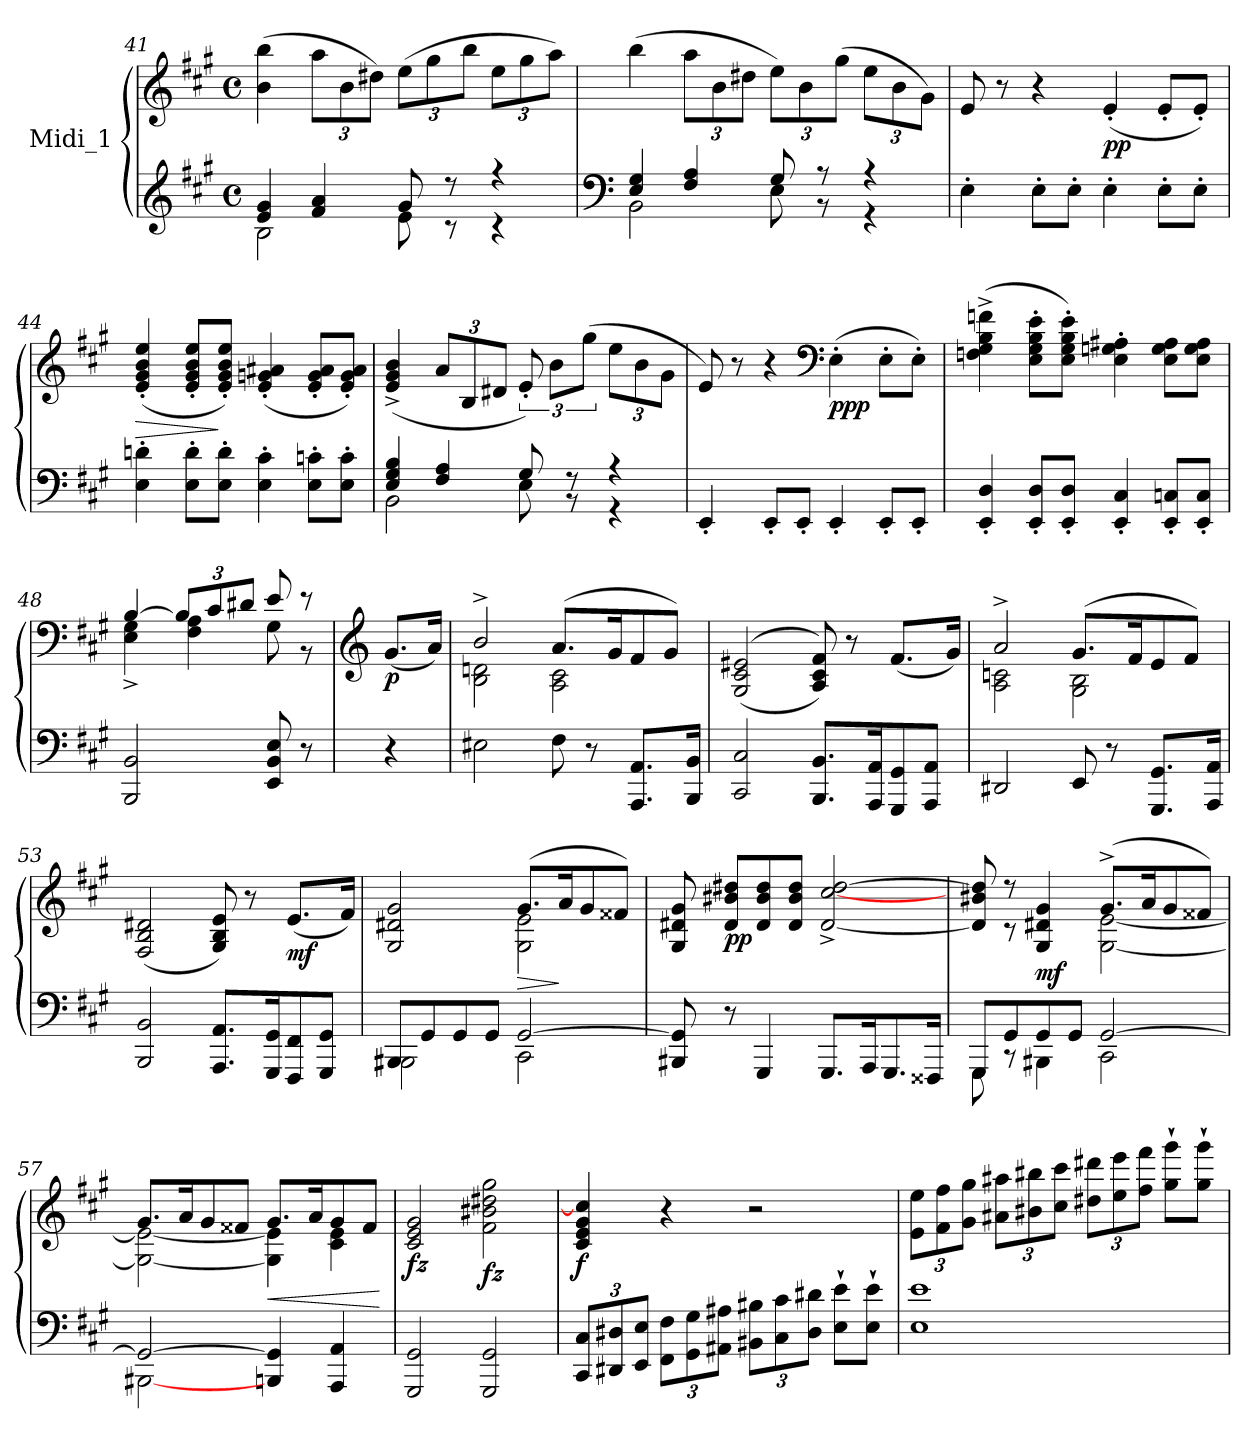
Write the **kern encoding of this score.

**kern	**kern	**dynam
*part1	*part1	*part1
*staff2	*staff1	*staff1/2
*I"Midi_1	*	*
*clefG2	*clefG2	*
*k[f#c#g#]	*k[f#c#g#]	*
*A:	*A:	*
*M4/4	*M4/4	*
*met(c)	*met(c)	*
=41	=41	=41
*^	*	*
4e/ 4g#/	2B\	(>4b\ 4bb\	.
*	*	*Xbrackettup	*
4f#/ 4a/	.	12aa\L	.
.	.	12b\	.
.	.	12dd#X\J)	.
8g#/	8e\	(>12ee\L	.
.	.	12gg#\	.
8r	8r	.	.
.	.	12bb\J	.
4r	4r	12ee\L	.
.	.	12gg#\	.
.	.	12aa\J)	.
!!LO:PB:g=z
=42	=42	=42	=42
*clefF4	*	*	*
4E/ 4G#/	2BB\	(>4bb\	.
4F#/ 4A/	.	12aa\L	.
.	.	12b\	.
.	.	12dd#X\J	.
8G#/	8E\	12ee\L)	.
.	.	12b\	.
8r	8r	.	.
.	.	(>12gg#\J	.
4r	4r	12ee\L	.
.	.	12b\	.
.	.	12g#\J)	.
!!LO:LB:g=z
=43	=43	=43	=43
*	*	*MM85	*
*	*	*^	*
4E'\	2ryy	8e/	2ryy	.
.	.	8r	.	.
8E'\L	.	4r	.	.
8E'\J	.	.	.	.
!	!	!	!	!LO:DY:b
4E'\	2ryy	(4e'/	2ryy	pp
8E'\L	.	8e'/L	.	.
8E'\J	.	8e'/J)	.	.
=44	=44	=44	=44	=44
!	!	!	!	!LO:HP:b
4E\' 4dni\'	2ryy	(>4e/' 4g#/' 4b/' 4ee/'	2ryy	>
8E\' 8d\'L	.	8e/' 8g#/' 8b/' 8ee/'L	.	.
8E\' 8d\'J	.	8e/' 8g#/' 8b/' 8ee/'J)	.	]
4E\' 4c#\'	2ryy	(>4e/' 4gn/' 4a#X/'	2ryy	.
8E\' 8cn\'L	.	8e/' 8g/' 8a#/'L	.	.
8E\' 8c\'J	.	8e/' 8g/' 8a#/'J)	.	.
=45	=45	=45	=45	=45
4E/ 4G#/ 4B/	2BB\	(>4e/^ 4g#i/^ 4b/^	2ryy	.
4F#/ 4A/	.	12a/L	.	.
.	.	12B/	.	.
.	.	12d#X/J	.	.
*	*	*brackettup	*	*
8G#/	8E\	12e'/)	2ryy	.
.	.	12b\L	.	.
8r	8r	.	.	.
.	.	(>12gg#\J	.	.
*	*	*Xbrackettup	*	*
4r	4r	12ee\L	.	.
.	.	12b\	.	.
.	.	12g#\J	.	.
=46	=46	=46	=46	=46
4EE'/	2ryy	8e/)	2ryy	.
.	.	8r	.	.
8EE'/L	.	4r	.	.
8EE'/J	.	.	.	.
*	*	*clefF4	*	*
!	!	!	!	!LO:DY:b
4EE'/	2ryy	(>4E'\	2ryy	ppp
8EE'/L	.	8E'\L	.	.
8EE'/J	.	8E'\J)	.	.
!!LO:LB:g=z	!!
=47	=47	=47	=47	=47
4EE/' 4D/'	2ryy	(>4Fn\^ 4G#\^ 4B\^ 4fn\^	1ryy	.
8EE/' 8D/'L	.	8E\' 8G#\' 8B\' 8e\'L	.	.
8EE/' 8D/'J	.	8E\' 8G#\' 8B\' 8e\'J)	.	.
4EE/' 4C#/'	2ryy	4E\' 4Gn\' 4A#X\'	.	.
8EE/' 8Cn/'L	.	8E\ 8G\ 8A#\L	.	.
8EE/' 8C/'J	.	8E\ 8G\ 8A#\J	.	.
=48	=48	=48	=48	=48
2BBB/ 2BB/	2ryy	[4B/	4E\^ 4G#i\^	.
.	.	12B/L]	4F#\ 4A\	.
.	.	12c#/	.	.
.	.	12d#X/J	.	.
8EE/ 8BB/ 8E/	4ryy	8e/	8G#\	.
8r	.	8r	8r	.
!!LO:PB:g=z	!!
=49	=49	=49	=49	=49
*	*	*clefG2	*	*
*	*	*MM85	*	*
!	!	!	!	!LO:DY:b
4r	4ryy	(8.g#/L	4ryy	p
.	.	16a/Jk)	.	.
=50	=50	=50	=50	=50
2E#X\	2ryy	2b^/	2B\ 2dni\	.
8F#\	2ryy	(>8.a/L	2A\ 2c#\	.
8r	.	.	.	.
.	.	16g#/K	.	.
8.AAA/ 8.AA/L	.	8f#/	.	.
.	.	8g#/J)	.	.
16BBB/ 16BB/Jk	.	.	.	.
=51	=51	=51	=51	=51
2CC#/ 2C#/	2ryy	((>2G#/ 2c#/ 2e#X/	2ryy	.
8.BBB/ 8.BB/L	2ryy	8A/ 8c#/ 8f#/))	2ryy	.
.	.	8r	.	.
16AAA/ 16AA/K	.	.	.	.
8GGG#/ 8GG#/	.	(8.f#/L	.	.
8AAA/ 8AA/J	.	.	.	.
.	.	16g#/Jk)	.	.
=52	=52	=52	=52	=52
2DD#X/	2ryy	2a^/	2A\ 2cn\	.
8EE/	2ryy	(>8.g#/L	2G#\ 2B\	.
8r	.	.	.	.
.	.	16f#/K	.	.
8.GGG#/ 8.GG#/L	.	8e/	.	.
.	.	8f#/J)	.	.
16AAA/ 16AA/Jk	.	.	.	.
=53	=53	=53	=53	=53
2BBB/ 2BB/	2ryy	(2F#/ 2B/ 2d#X/	2ryy	.
8.AAA/ 8.AA/L	2ryy	8G#/ 8B/ 8e/)	2ryy	.
.	.	8r	.	.
16GGG#/ 16GG#/K	.	.	.	.
!	!	!	!	!LO:DY:b
8FFF#/ 8FF#/	.	(8.e/L	.	mf
8GGG#/ 8GG#/J	.	.	.	.
.	.	16f#/Jk)	.	.
=54	=54	=54	=54	=54
8BBB#X/L	2BBB#\	2G#/ 2d#X/ 2g#/	2ryy	.
8GG#/	.	.	.	.
8GG#/	.	.	.	.
8GG#/J	.	.	.	.
!	!	!	!	!LO:HP:b
[2GG#/	2CC#\	(>8.g#/L	2G#\ 2e\	>
.	.	16a/K	.	]
.	.	8g#/	.	.
.	.	8f##X/J)	.	.
!!LO:LB:g=z	!!
=55	=55	=55	=55	=55
*	*	*MM85	*	*
8BBB#X/ 8GG#/]	2ryy	8G#/ 8d#X/ 8g#/	2ryy	.
!	!	!	!	!LO:DY:b
8r	.	8d#/ 8b#X/ 8dd#X/L	.	pp
4GGG#/	.	8d#/ 8b#/ 8dd#/	.	.
.	.	8d#/ 8b#/ 8dd#/J	.	.
8.GGG#/L	2ryy	[2d#/^ [2cc#/^ [2dd#/^	2ryy	.
16AAA/K	.	.	.	.
8.GGG#/	.	.	.	.
16FFF##X/Jk	.	.	.	.
=56	=56	=56	=56	=56
8GGG#/L	8GGG#\	8d#/] 8b#X/ 8dd#/]	8ryy	.
8GG#/	8r	8r	8r	.
!	!	!	!	!LO:DY:a=2
8GG#/	4BBB#X\	4G#/ 4d#X/ 4g#/	4ryy	mf
8GG#/J	.	.	.	.
[2GG#/	2CC#\	(>8.g#^/L	[2G#\ [2e\	.
.	.	16a/K	.	.
.	.	8g#/	.	.
.	.	8f##X/J)	.	.
=57	=57	=57	=57	=57
2GG#/_	[2BBB#X\	8.g#/L	2G#\_ 2e\_	.
.	.	16a/K	.	.
.	.	8g#/	.	.
.	.	8f##X/J	.	.
!	!	!	!	!LO:HP:b
4BBBni/ 4GG#/]	2ryy	8.g#/L	4G#\] 4e\]	<
.	.	16a/K	.	.
4AAA/ 4AA/	.	8g#/	4c#\ 4e\	.
.	.	8f##/J	.	.
*v	*v	*	*	*
*	*v	*v	*
.	.	[
=58	=58	=58
*^	*^	*
!	!	!	!	!LO:DY:b
2GGG#/ 2GG#/	2ryy	2c#/ 2e/ 2g#/	2ryy	fz
!	!	!	!	!LO:DY:b
2GGG#/ 2GG#/	2ryy	2f#\ 2b#X\ 2dd#X\ 2gg#\	2ryy	fz
!!LO:LB:g=z	!!
=59	=59	=59	=59	=59
*Xbrackettup	*	*	*	*
!	!	!	!	!LO:DY:b
12CC#/ 12C#/L	2ryy	4c#/ 4e/ 4g#/ 4cc#/]	2ryy	f
12DD#X/ 12D#X/	.	.	.	.
12EE/ 12E/J	.	.	.	.
12FF#\ 12F#\L	.	4r	.	.
12GG#\ 12G#\	.	.	.	.
12AA#X\ 12A#X\J	.	.	.	.
12BB#X\ 12B#X\L	2ryy	2r	2ryy	.
12C#\ 12c#\	.	.	.	.
12D#i\ 12d#X\J	.	.	.	.
8E\` 8e\`L	.	.	.	.
8E\` 8e\`J	.	.	.	.
*v	*v	*	*	*
*	*v	*v	*
!!LO:LB:g=z
=60	=60	=60
*	*MM85	*
1E 1e	12e\ 12ee\L	.
.	12f#\ 12ff#\	.
.	12g#\ 12gg#\J	.
.	12a#X\ 12aa#X\L	.
.	12b#X\ 12bb#X\	.
.	12cc#\ 12ccc#\J	.
.	12dd#X\ 12ddd#X\L	.
.	12ee\ 12eee\	.
.	12ff#\ 12fff#\J	.
.	8gg#\` 8ggg#\`L	.
.	8gg#\` 8ggg#\`J	.
=	=	=
*-	*-	*-
